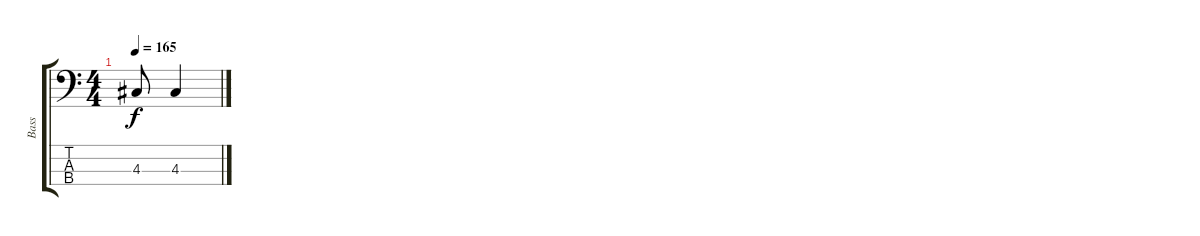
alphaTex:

\track ("Bass" "Bass") {instrument electricbassfinger}
\staff {score tabs}
\tuning (G2 D2 A1 D1) {hide}
\ts (4 4)
\tempo 165
\clef f4
\ks c
4.3.8{dy f} 4.3.4
